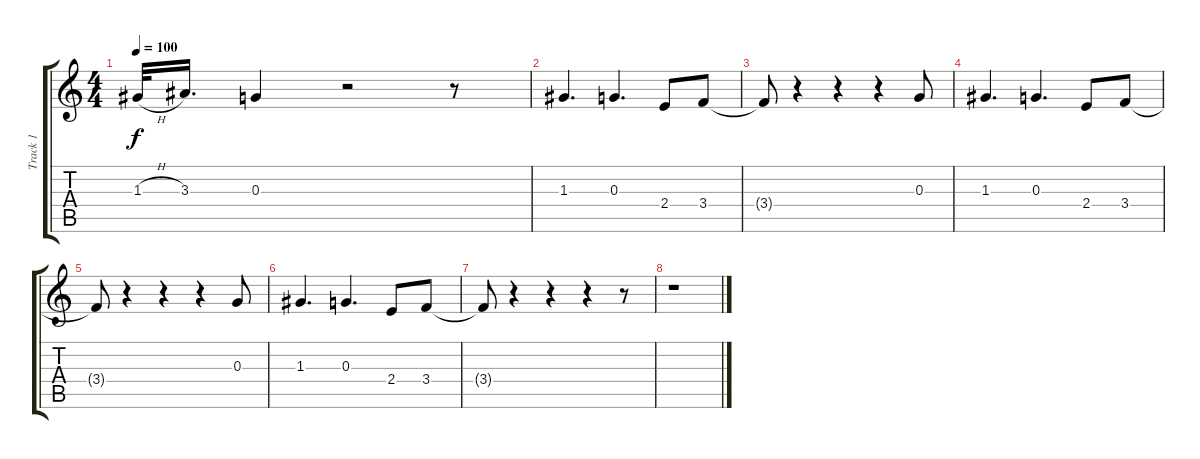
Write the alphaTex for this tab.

\track ("Track 1" "Track 1") {instrument acousticguitarnylon}
\staff {score tabs}
\tuning (E4 B3 G3 D3 A2 E2) {hide}
\ts (4 4)
\tempo 100
\clef g2
\ks c
1.3{h}.32{dy f} 3.3.16{d} 0.3.4 r.2 r.8 |
1.3.4{d} 0.3.4{d} 2.4.8 3.4.8 |
3.4{t}.8 r.4 r.4 r.4 0.3.8 |
1.3.4{d} 0.3.4{d} 2.4.8 3.4.8 |
3.4{t}.8 r.4 r.4 r.4 0.3.8 |
1.3.4{d} 0.3.4{d} 2.4.8 3.4.8 |
3.4{t}.8 r.4 r.4 r.4 r.8 |
r.1
